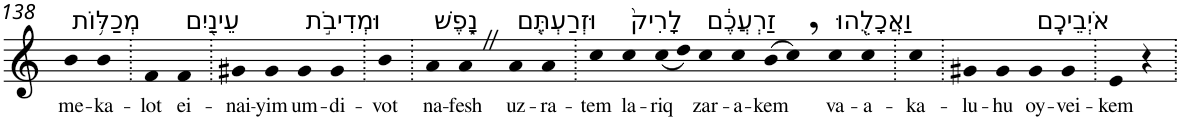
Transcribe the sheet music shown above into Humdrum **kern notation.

**kern	**text
*part1	*part1
*staff1	*staff1
*I"Piano	*
*I'Pno	*
!!LO:PB:g=z
*clefG2	*
*k[]	*
=138	=138
!LO:TX:a:t=מְכַלּ֥וֹת	!
!	!LO:LY:b
4b	me-
!	!LO:LY:b
4b	-ka-
=139.	=139.
!	!LO:LY:b
4f	-lot
!LO:TX:a:t=עֵינַ֖יִם	!
!	!LO:LY:b
4f	ei-
=140.	=140.
!	!LO:LY:b
4g#X	-nai-
!	!LO:LY:b
4g#	-yim
!LO:TX:a:t=וּמְדִיבֹ֣ת	!
!	!LO:LY:b
4g#	um-
!	!LO:LY:b
4g#	-di-
=141.	=141.
!	!LO:LY:b
4b	-vot
=142.	=142.
!LO:TX:a:t=נָ֑פֶשׁ	!
!	!LO:LY:b
4a	na-
!	!LO:LY:b
4aZ	-fesh
!LO:TX:a:t=וּזְרַעְתֶּ֤ם	!
!	!LO:LY:b
4a	uz-
!	!LO:LY:b
4a	-ra-
=143.	=143.
!	!LO:LY:b
4cc	-tem
!LO:TX:a:t=לָרִיק֙	!
!	!LO:LY:b
4cc	la-
!	!LO:LY:b
(<8cc	-riq
8dd)	.
!LO:TX:a:t=זַרְעֲכֶ֔ם	!
!	!LO:LY:b
4cc	zar-
!	!LO:LY:b
4cc	-a-
!	!LO:LY:b
(>8b	-kem
8cc,)	.
!LO:TX:a:t=וַאֲכָלֻ֖הוּ	!
!	!LO:LY:b
4cc	va-
!	!LO:LY:b
4cc	-a-
=144.	=144.
!	!LO:LY:b
4cc	-ka-
=145.	=145.
!	!LO:LY:b
4g#X	-lu-
!	!LO:LY:b
4g#	-hu
!LO:TX:a:t=אֹיְבֵיכֶֽם	!
!	!LO:LY:b
4g#	oy-
!	!LO:LY:b
4g#	-vei-
=146.	=146.
!	!LO:LY:b
4e	-kem
4r	.
=.	=.
*-	*-
